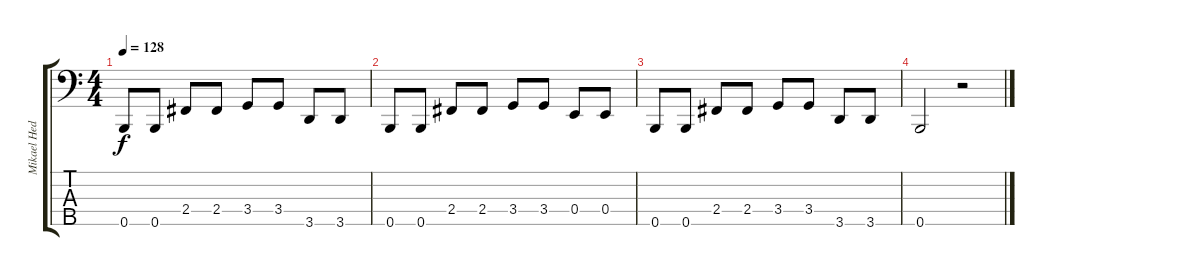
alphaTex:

\track ("Mikael Hedlund" "Mikael Hed") {instrument electricbasspick}
\staff {score tabs}
\tuning (G2 D2 A1 E1 B0) {hide}
\ts (4 4)
\tempo 128
\clef f4
\ks c
0.5.8{dy f} 0.5.8 2.4.8 2.4.8 3.4.8 3.4.8 3.5.8 3.5.8 |
0.5.8 0.5.8 2.4.8 2.4.8 3.4.8 3.4.8 0.4.8 0.4.8 |
0.5.8 0.5.8 2.4.8 2.4.8 3.4.8 3.4.8 3.5.8 3.5.8 |
0.5.2 r.2
